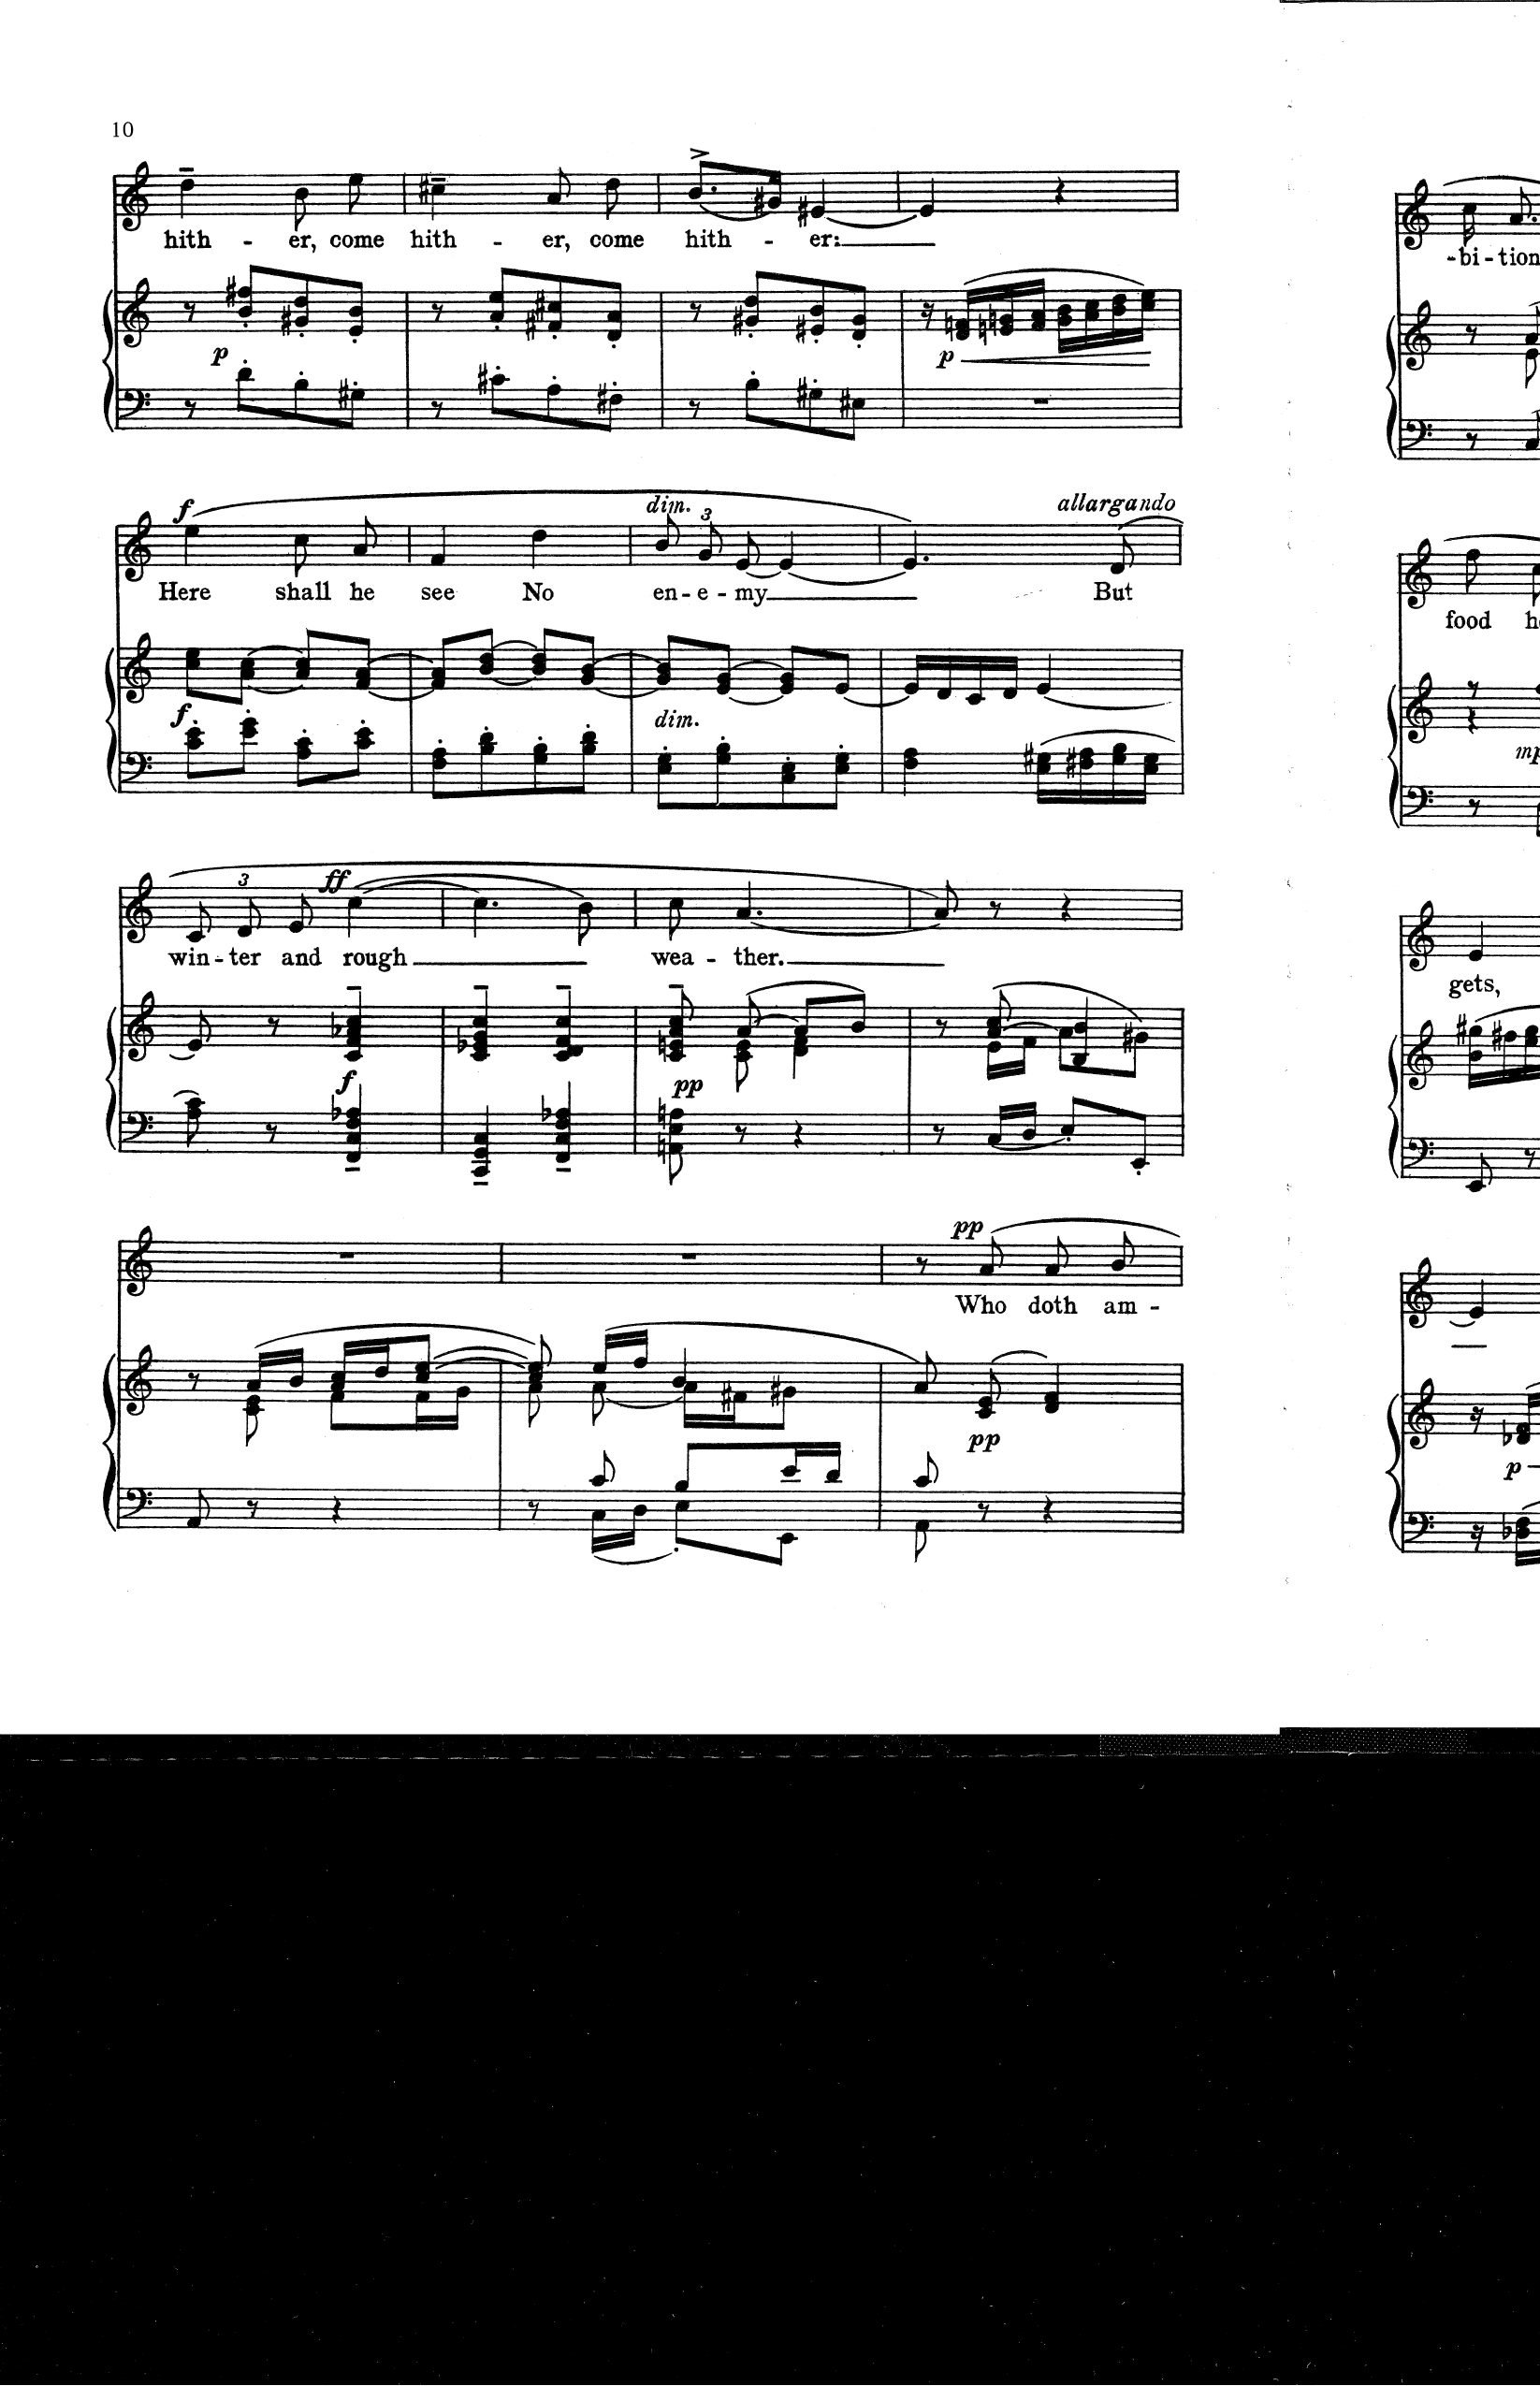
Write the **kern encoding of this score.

**kern	**kern	**dynam	**kern	**text	**dynam
*part2	*part2	*part2	*part1	*part1	*part1
*staff3	*staff2	*staff2/3	*staff1	*staff1	*staff1
*I"Piano	*	*	*I"Voice	*	*
*I'Pno	*	*	*	*	*
*clefF4	*clefG2	*	*clefG2	*	*
*k[]	*k[]	*	*k[]	*	*
*M2/4	*M2/4	*	*M2/4	*	*
=14	=14	=14	=14	=14	=14
8r	8r	.	4dd~\	hith-	.
!	!	!LO:DY:b	!	!	!
8d'\L	8b/' 8ff#X/'L	p	.	.	.
8B'\	8g#X/' 8dd/'	.	8b\	-er,	.
8G#X'\J	8e/' 8b/'J	.	8ee\	come	.
=15	=15	=15	=15	=15	=15
8r	8r	.	4cc#X~\	hith-	.
8c#X'\L	8a/' 8ee/'L	.	.	.	.
8A'\	8f#X/' 8cc#X/'	.	8a/	-er,	.
8F#X'\J	8d/' 8a/'J	.	8dd\	come	.
=16	=16	=16	=16	=16	=16
8r	8r	.	8.b^>/L	hith-	.
8B'\L	8g#X/' 8dd/'L	.	.	.	.
.	.	.	16g#X/Jk	.	.
8G#X'\	8e#X/' 8b/'	.	[4e#X/	-er:	.
8E#X'\J	8d/' 8g#/'J	.	.	.	.
=17	=17	=17	=17	=17	=17
2r	16r	.	4e#/]	.	.
!	!	!LO:HP:b	!	!	!
!	!	!LO:DY:n=1:b	!	!	!
.	(16d/ 16fn/LL	< p	.	.	.
.	16en/ 16gn/	.	.	.	.
.	16f/ 16a/JJ	.	.	.	.
.	16g\ 16b\LL	.	4r	.	.
.	16a\ 16cc\	.	.	.	.
.	16b\ 16dd\	.	.	.	.
.	16cc\ 16ee\JJ)	.	.	.	.
.	.	[	.	.	.
=18	=18	=18	=18	=18	=18
!	!	!LO:DY:b	!	!	!LO:DY:a
8c\' 8e\'L	8cc\ 8ee\L	f	(4ee\	Here	f
8e\' 8g\'J	[8a\ [8cc\J	.	.	.	.
8A\' 8c\'L	8a/] 8cc/]L	.	8cc\	shall	.
8c\' 8e\'J	[8f/ [8a/J	.	8a/	he	.
=19	=19	=19	=19	=19	=19
8F\' 8A\'L	8f/] 8a/]L	.	4f/	see	.
8B\' 8d\'J	[8b/ [8dd/J	.	.	.	.
8G\' 8B\'L	8b\] 8dd\]L	.	4dd\	No	.
8B\' 8d\'J	[8g\ [8b\J	.	.	.	.
=20	=20	=20	=20	=20	=20
*	*	*	*Xbrackettup	*	*
!	!	!	!LO:TX:a:i:t=dim.	!	!
!	!LO:TX:b:i:t=dim.	!	!	!	!
8E\' 8G\'L	8g/] 8b/]L	.	12b/	en-	.
.	.	.	12g/	-e-	.
8G\' 8B\'J	[8e/ [8g/J	.	.	.	.
.	.	.	[12e/	-my	.
8C\' 8E\'L	8e/] 8g/]L	.	4e/_	.	.
8E\' 8G\'J	[8e/J	.	.	.	.
=21	=21	=21	=21	=21	=21
4F\ 4A\	16e/LL]	.	4.e/])	.	.
.	16d/	.	.	.	.
.	16c/	.	.	.	.
.	16d/JJ	.	.	.	.
16E\ 16G#X\LL	[4e/	.	.	.	.
16F#X\ 16A\	.	.	.	.	.
!	!	!	!LO:TX:a:Bi:t=allargando	!	!
16G#\ 16B\	.	.	8d/	But	.
16E\ 16G#\JJ	.	.	.	.	.
=22	=22	=22	=22	=22	=22
8A\ 8c\	8e/]	.	(12c/	win-	.
.	.	.	12d/	-ter	.
8r	8r	.	.	.	.
!	!	!	!	!	!LO:DY:a
.	.	.	12e/	and	ff
!	!	!LO:DY:b	!	!	!
4FF/~ 4C/~ 4F/~ 4A-X/~	4c/~> 4f/~> 4a-X/~> 4cc/~>	f	([4cc\	rough	.
=23	=23	=23	=23	=23	=23
4CC/~ 4GG/~ 4C/~	4c/~> 4e-X/~> 4g/~> 4cc/~>	.	4.cc\]	.	.
4FF/~ 4C/~ 4F/~ 4A-X/~	4c/~> 4d/~> 4f/~> 4cc/~>	.	.	.	.
.	.	.	8b\)	.	.
=24	=24	=24	=24	=24	=24
*	*^	*	*	*	*
!	!	!	!LO:DY:b	!	!	!
8AAn\ 8E\ 8An\	8c/~ 8en/~ 8a/~ 8cc/~	8ryy	pp	8cc\	wea-	.
8r	([>8a/	8c\ 8e\	.	[4.a/	-ther.	.
4r	8a/L]	4d\ 4f\	.	.	.	.
.	8b/J)	.	.	.	.	.
=25	=25	=25	=25	=25	=25	=25
8r	8r	8ryy	.	8a/])	.	.
16C/LL	([8a/ 8cc/	16e\LL	.	8r	.	.
16D/JJ	.	16f\JJ	.	.	.	.
8E'/L	4B/ 4b/	8a\L]	.	4r	.	.
8EE'/J	.	8g#X\J)	.	.	.	.
=26	=26	=26	=26	=26	=26	=26
8AA/	8r	8ryy	.	2r	.	.
8r	(16a/LL	8c\ 8e\	.	.	.	.
.	16b/JJ	.	.	.	.	.
4r	16a/ 16cc/LL	8f\L	.	.	.	.
.	16dd/J	.	.	.	.	.
.	[8cc/ [8ee/J	16f\L	.	.	.	.
.	.	16g\JJ	.	.	.	.
=27	=27	=27	=27	=27	=27	=27
*^	*	*	*	*	*	*
8r	8ryy	8cc/] 8ee/])	8a\	.	2r	.	.
8c/	16C\LL	(16ee/LL	[8a\	.	.	.	.
.	16D\JJ	16ff/JJ	.	.	.	.	.
8B/L	8E'\L	4b/	16a\LL]	.	.	.	.
.	.	.	16f#X\J	.	.	.	.
16e/L	8EE\J	.	8g#X\J	.	.	.	.
16d/JJ	.	.	.	.	.	.	.
*	*	*v	*v	*	*	*	*
=28	=28	=28	=28	=28	=28	=28
8c/	8AA\	8a/)	.	8r	.	.
!	!	!	!LO:DY:b	!	!	!LO:DY:a
8r	4.ryy	(>8c/ 8e/	pp	8a/	Who	pp
4r	.	4d/ 4f/)	.	8a/	doth	.
.	.	.	.	8b/	am-	.
*v	*v	*	*	*	*	*
=	=	=	=	=	=
*-	*-	*-	*-	*-	*-
